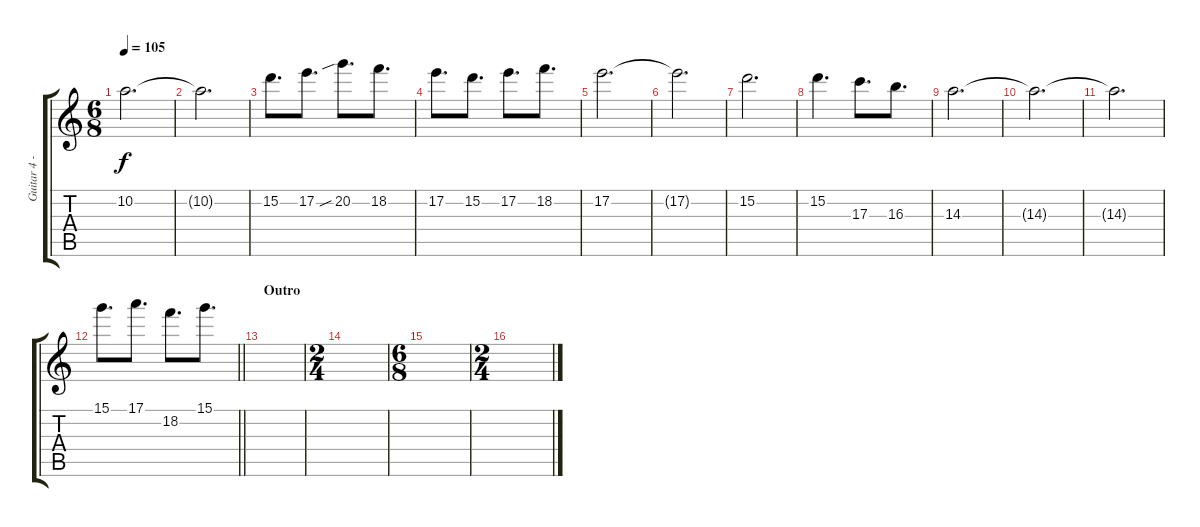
\track ("Guitar 4 - John" "Guitar 4 -") {instrument overdrivenguitar}
\staff {score tabs}
\tuning (E4 B3 G3 D3 A2 E2) {hide}
\ts (6 8)
\tempo 105
\clef g2
\ks c
10.2.2{d dy f} |
10.2{t}.2{d} |
15.2.8{d} 17.2.8{d} 20.2{sib}.8{d} 18.2.8{d} |
17.2.8{d} 15.2.8{d} 17.2.8{d} 18.2.8{d} |
17.2.2{d} |
17.2{t}.2{d} |
15.2.2{d} |
15.2.4{d} 17.3.8{d} 16.3.8{d} |
14.3.2{d} |
14.3{t}.2{d} |
14.3{t}.2{d} |
\barLineRight lightlight
15.1.8{d} 17.1.8{d} 18.2.8{d} 15.1.8{d} |
\section ("" "Outro")
|
\ts (2 4)
|
\ts (6 8)
|
\ts (2 4)
